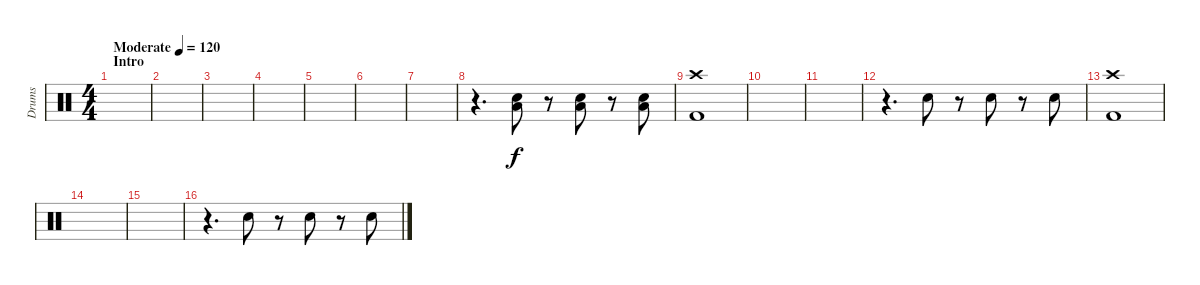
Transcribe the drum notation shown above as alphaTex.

\track ("Drums" "Drums") {instrument percussion}
\staff {score}
\articulation defaults
\ts (4 4)
\section ("" "Intro")
\tempo (120 "Moderate")
\clef neutral
\ks c
|
|
|
|
|
|
|
r.4{d} ("Electric Snare (hit)" "Low Floor Tom (hit)").8 r.8 ("Electric Snare (hit)" "Low Floor Tom (hit)").8 r.8 ("Electric Snare (hit)" "Low Floor Tom (hit)").8 |
("Crash high (hit)" "Kick (hit) 2").1 |
|
|
r.4{d} "Electric Snare (hit)".8 r.8 "Electric Snare (hit)".8 r.8 "Electric Snare (hit)".8 |
("Crash high (hit)" "Kick (hit) 2").1 |
|
|
r.4{d} "Electric Snare (hit)".8 r.8 "Electric Snare (hit)".8 r.8 "Electric Snare (hit)".8
